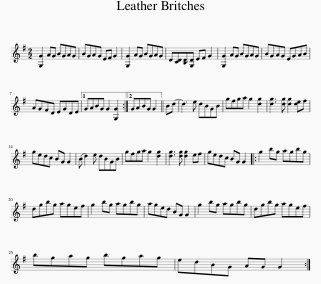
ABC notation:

X:1
L:1/8
M:2/2
I:linebreak $
K:G
V:1 treble
V:1
 [G,G]2 AG BGAG | BGAG EF G2 | [G,G]2 AG BGAG | D[CD][B,D][G,D] EF G2 | [G,G]2 AG BGAG | %5
 BGAG EGAB |$ AGFD EGDE |1 GABG G2 [G,G]2 :|2 GABG G2 || Bd- | %10
 d3 e dBGB | gfga g2 [dg]2 | [dg]3 [dg] [dg]2 [de]f |$ gedc BG G2 | (B d2) e dBGB | %15
 gfga g2 [dg]2 | [dg]3 [dg] [dg]2 ef | gedc BG G2 |: g2 bg agbg |$ dgbg agef | %20
 g2 bg agbg | aged BG G2 | g2 bg agbg | dgbg agef |$ bgag bgag | %25
 edBG AG G2 :| %26
